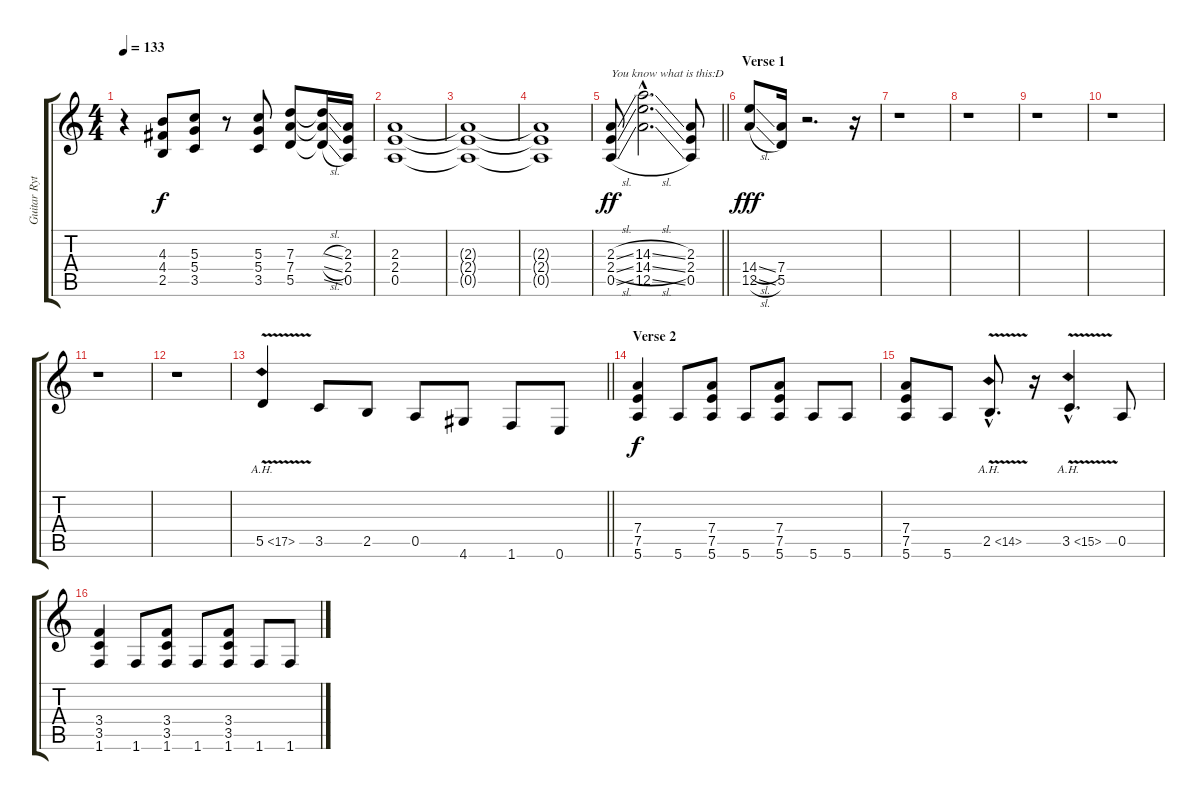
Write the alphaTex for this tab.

\track ("Guitar Rythm 1" "Guitar Ryt") {instrument distortionguitar}
\staff {score tabs}
\tuning (E4 B3 G3 D3 A2 E2) {hide}
\ts (4 4)
\tempo 133
\clef g2
\ks c
r.4{dy ff} (4.3 4.4 2.5).8{dy f} (5.3 5.4 3.5).8 r.8 (5.3 5.4 3.5).8 (7.3 7.4 5.5).8 (7.3{sl t} 7.4{sl t} 5.5{sl t}).16 (2.3 2.4 0.5).16{volume 0} |
(2.3 2.4 0.5).1{volume 14} |
(2.3{t} 2.4{t} 0.5{t}).1 |
(2.3{t} 2.4{t} 0.5{t}).1 |
\barLineRight lightlight
(2.3{sl} 2.4{sl} 0.5{sl}).8{txt "You know what is this:D" dy ff volume 11} (14.3{sl hac} 14.4{sl hac} 12.5{sl hac}).2{d} (2.3 2.4 0.5).8 |
\section ("" "Verse 1")
(14.4{sl} 12.5{sl}).8{dy fff} (7.4 5.5).16{volume 0} r.2{d} r.16 |
r.1 |
r.1 |
r.1 |
r.1 |
r.1 |
r.1 |
\barLineRight lightlight
5.5{ah 12 v}.4{volume 12} 3.5.8 2.5.8 0.5.8 4.6.8 1.6.8 0.6.8 |
\section ("" "Verse 2")
(7.4 7.5 5.6).4{dy f} 5.6.8 (7.4 7.5 5.6).8 5.6.8 (7.4 7.5 5.6).8 5.6.8 5.6.8 |
(7.4 7.5 5.6).8 5.6.8 2.5{ah 12 v hac}.8{d} r.16 3.5{ah 12 v hac}.4{d} 0.5.8 |
(3.4 3.5 1.6).4 1.6.8 (3.4 3.5 1.6).8 1.6.8 (3.4 3.5 1.6).8 1.6.8 1.6.8
